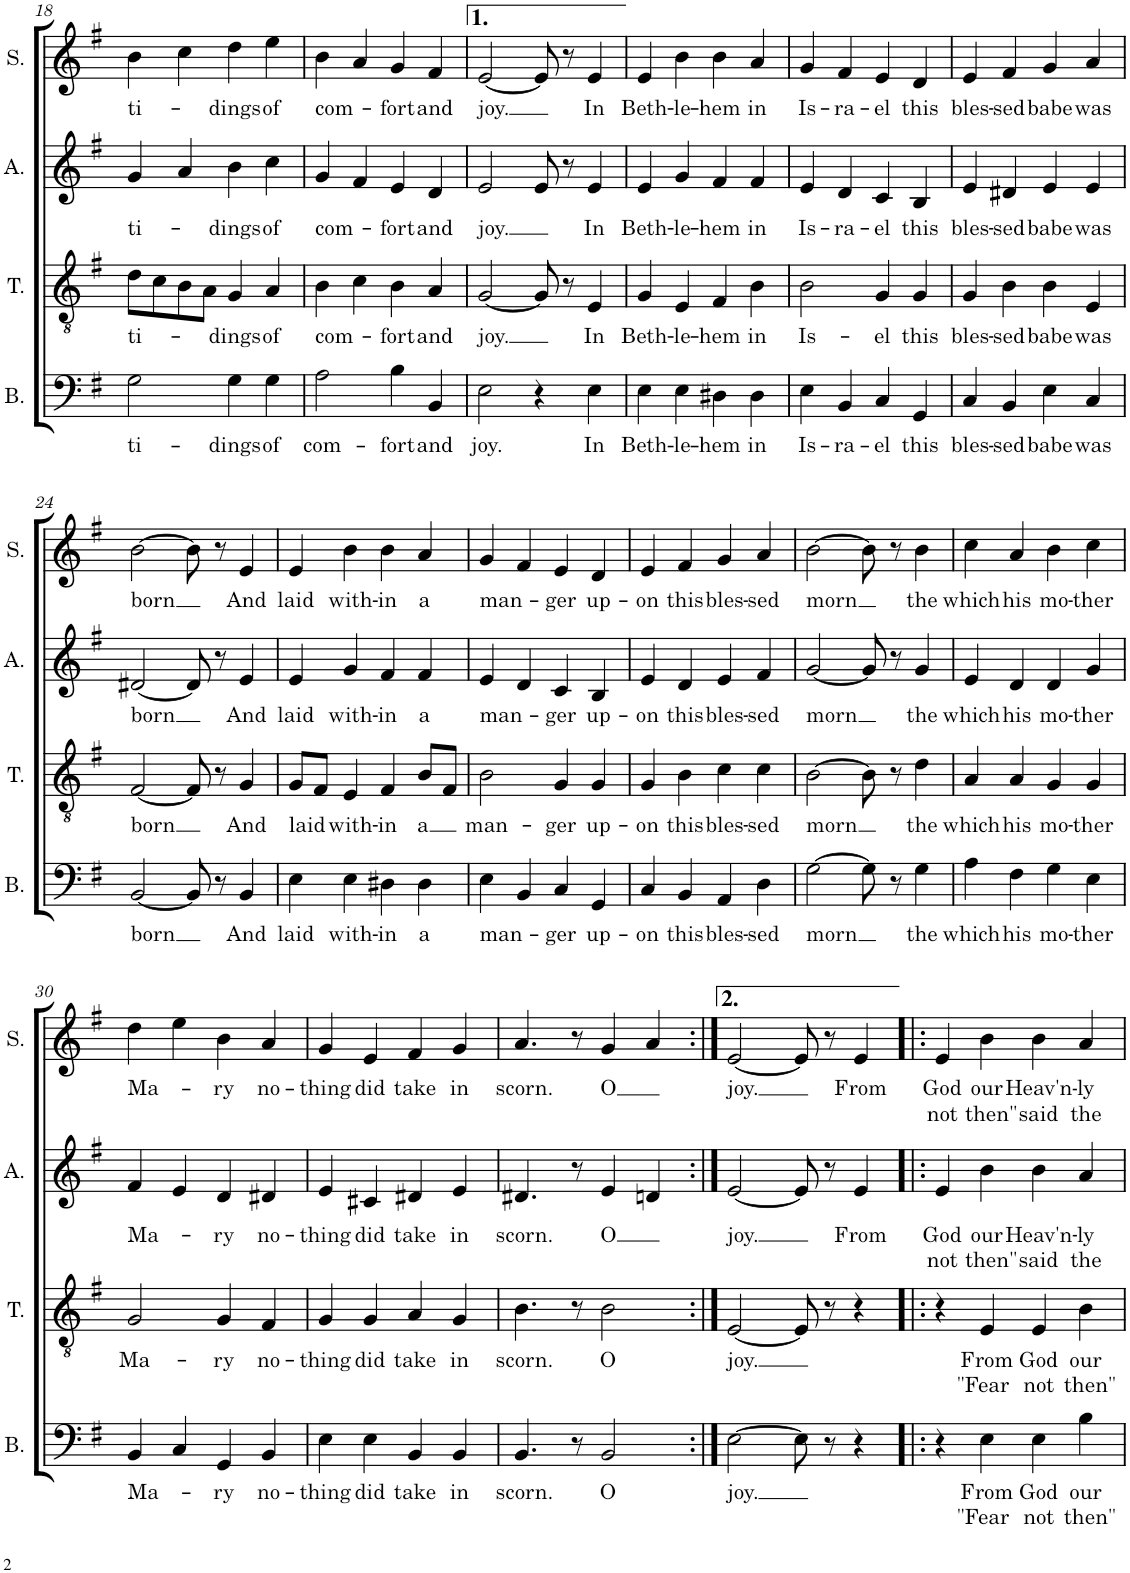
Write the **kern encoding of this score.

**kern	**text	**text	**kern	**text	**text	**kern	**text	**text	**kern	**text	**text
*part4	*part4	*part4	*part3	*part3	*part3	*part2	*part2	*part2	*part1	*part1	*part1
*staff4	*staff4	*staff4	*staff3	*staff3	*staff3	*staff2	*staff2	*staff2	*staff1	*staff1	*staff1
*I"Bass	*	*	*I"Tenor	*	*	*I"Alto	*	*	*I"Soprano	*	*
*I'B.	*	*	*I'T.	*	*	*I'A.	*	*	*I'S.	*	*
!!LO:PB:g=z
*clefF4	*	*	*clefGv2	*	*	*clefG2	*	*	*clefG2	*	*
*k[f#]	*	*	*k[f#]	*	*	*k[f#]	*	*	*k[f#]	*	*
*M2/2	*	*	*M2/2	*	*	*M2/2	*	*	*M2/2	*	*
*met(c|)	*	*	*met(c|)	*	*	*met(c|)	*	*	*met(c|)	*	*
=18	=18	=18	=18	=18	=18	=18	=18	=18	=18	=18	=18
!	!LO:LY:b	!	!	!LO:LY:b	!	!	!LO:LY:b	!	!	!LO:LY:b	!
2G\	ti-	.	8d\L	ti-	.	4g/	ti-	.	4b\	ti-	.
.	.	.	8c\	.	.	.	.	.	.	.	.
.	.	.	8B\	.	.	4a/	.	.	4cc\	.	.
.	.	.	8A\J	.	.	.	.	.	.	.	.
!	!LO:LY:b	!	!	!LO:LY:b	!	!	!LO:LY:b	!	!	!LO:LY:b	!
4G\	-dings	.	4G/	dings	.	4b\	-dings	.	4dd\	-dings	.
!	!LO:LY:b	!	!	!LO:LY:b	!	!	!LO:LY:b	!	!	!LO:LY:b	!
4G\	of	.	4A/	of	.	4cc\	of	.	4ee\	of	.
=19	=19	=19	=19	=19	=19	=19	=19	=19	=19	=19	=19
!	!LO:LY:b	!	!	!LO:LY:b	!	!	!LO:LY:b	!	!	!LO:LY:b	!
2A\	com-	.	4B\	-com-	.	4g/	com-	.	4b\	com-	.
.	.	.	4c\	.	.	4f#/	.	.	4a/	.	.
!	!LO:LY:b	!	!	!LO:LY:b	!	!	!LO:LY:b	!	!	!LO:LY:b	!
4B\	-fort	.	4B\	-fort	.	4e/	-fort	.	4g/	-fort	.
!	!LO:LY:b	!	!	!LO:LY:b	!	!	!LO:LY:b	!	!	!LO:LY:b	!
4BB/	and	.	4A/	and	.	4d/	and	.	4f#/	and	.
=20	=20	=20	=20	=20	=20	=20	=20	=20	=20	=20	=20
!	!LO:LY:b	!	!	!LO:LY:b	!	!	!LO:LY:b	!	!	!LO:LY:b	!
2E\	joy.	.	[2G/	joy.	.	2e/	joy.	.	[2e/	joy.	.
4r	.	.	8G/]	.	.	8e/	.	.	8e/]	.	.
.	.	.	8r	.	.	8r	.	.	8r	.	.
!	!LO:LY:b	!	!	!LO:LY:b	!	!	!LO:LY:b	!	!	!LO:LY:b	!
4E\	In	.	4E/	In	.	4e/	In	.	4e/	In	.
=21	=21	=21	=21	=21	=21	=21	=21	=21	=21	=21	=21
!	!LO:LY:b	!	!	!LO:LY:b	!	!	!LO:LY:b	!	!	!LO:LY:b	!
4E\	Beth-	.	4G/	Beth-	.	4e/	Beth-	.	4e/	Beth-	.
!	!LO:LY:b	!	!	!LO:LY:b	!	!	!LO:LY:b	!	!	!LO:LY:b	!
4E\	-le-	.	4E/	-le-	.	4g/	-le-	.	4b\	-le-	.
!	!LO:LY:b	!	!	!LO:LY:b	!	!	!LO:LY:b	!	!	!LO:LY:b	!
4D#X\	-hem	.	4F#/	-hem	.	4f#/	-hem	.	4b\	-hem	.
!	!LO:LY:b	!	!	!LO:LY:b	!	!	!LO:LY:b	!	!	!LO:LY:b	!
4D#\	in	.	4B\	in	.	4f#/	in	.	4a/	in	.
=22	=22	=22	=22	=22	=22	=22	=22	=22	=22	=22	=22
!	!LO:LY:b	!	!	!LO:LY:b	!	!	!LO:LY:b	!	!	!LO:LY:b	!
4E\	Is-	.	2B\	Is-	.	4e/	Is-	.	4g/	Is-	.
!	!LO:LY:b	!	!	!	!	!	!LO:LY:b	!	!	!LO:LY:b	!
4BB/	-ra-	.	.	.	.	4d/	-ra-	.	4f#/	-ra-	.
!	!LO:LY:b	!	!	!LO:LY:b	!	!	!LO:LY:b	!	!	!LO:LY:b	!
4C/	-el	.	4G/	el	.	4c/	-el	.	4e/	-el	.
!	!LO:LY:b	!	!	!LO:LY:b	!	!	!LO:LY:b	!	!	!LO:LY:b	!
4GG/	this	.	4G/	this	.	4B/	this	.	4d/	this	.
=23	=23	=23	=23	=23	=23	=23	=23	=23	=23	=23	=23
!	!LO:LY:b	!	!	!LO:LY:b	!	!	!LO:LY:b	!	!	!LO:LY:b	!
4C/	bles-	.	4G/	bles-	.	4e/	bles-	.	4e/	bles-	.
!	!LO:LY:b	!	!	!LO:LY:b	!	!	!LO:LY:b	!	!	!LO:LY:b	!
4BB/	-sed	.	4B\	-sed	.	4d#X/	-sed	.	4f#/	-sed	.
!	!LO:LY:b	!	!	!LO:LY:b	!	!	!LO:LY:b	!	!	!LO:LY:b	!
4E\	babe	.	4B\	babe	.	4e/	babe	.	4g/	babe	.
!	!LO:LY:b	!	!	!LO:LY:b	!	!	!LO:LY:b	!	!	!LO:LY:b	!
4C/	was	.	4E/	was	.	4e/	was	.	4a/	was	.
!!LO:LB:g=z
=24	=24	=24	=24	=24	=24	=24	=24	=24	=24	=24	=24
!	!LO:LY:b	!	!	!LO:LY:b	!	!	!LO:LY:b	!	!	!LO:LY:b	!
[2BB/	born	.	[2F#/	born	.	[2d#X/	born	.	[2b\	born	.
8BB/]	.	.	8F#/]	.	.	8d#/]	.	.	8b\]	.	.
8r	.	.	8r	.	.	8r	.	.	8r	.	.
!	!LO:LY:b	!	!	!LO:LY:b	!	!	!LO:LY:b	!	!	!LO:LY:b	!
4BB/	And	.	4G/	And	.	4e/	And	.	4e/	And	.
=25	=25	=25	=25	=25	=25	=25	=25	=25	=25	=25	=25
!	!LO:LY:b	!	!	!LO:LY:b	!	!	!LO:LY:b	!	!	!LO:LY:b	!
4E\	laid	.	8G/L	laid	.	4e/	laid	.	4e/	laid	.
.	.	.	8F#/J	.	.	.	.	.	.	.	.
!	!LO:LY:b	!	!	!LO:LY:b	!	!	!LO:LY:b	!	!	!LO:LY:b	!
4E\	with-	.	4E/	with-	.	4g/	with-	.	4b\	with-	.
!	!LO:LY:b	!	!	!LO:LY:b	!	!	!LO:LY:b	!	!	!LO:LY:b	!
4D#X\	-in	.	4F#/	-in	.	4f#/	-in	.	4b\	-in	.
!	!LO:LY:b	!	!	!LO:LY:b	!	!	!LO:LY:b	!	!	!LO:LY:b	!
4D#\	a	.	8B/L	a	.	4f#/	a	.	4a/	a	.
.	.	.	8F#/J	.	.	.	.	.	.	.	.
=26	=26	=26	=26	=26	=26	=26	=26	=26	=26	=26	=26
!	!LO:LY:b	!	!	!LO:LY:b	!	!	!LO:LY:b	!	!	!LO:LY:b	!
4E\	man-	.	2B\	man-	.	4e/	man-	.	4g/	man-	.
4BB/	.	.	.	.	.	4d/	.	.	4f#/	.	.
!	!LO:LY:b	!	!	!LO:LY:b	!	!	!LO:LY:b	!	!	!LO:LY:b	!
4C/	-ger	.	4G/	-ger	.	4c/	-ger	.	4e/	-ger	.
!	!LO:LY:b	!	!	!LO:LY:b	!	!	!LO:LY:b	!	!	!LO:LY:b	!
4GG/	up-	.	4G/	up-	.	4B/	up-	.	4d/	up-	.
=27	=27	=27	=27	=27	=27	=27	=27	=27	=27	=27	=27
!	!LO:LY:b	!	!	!LO:LY:b	!	!	!LO:LY:b	!	!	!LO:LY:b	!
4C/	-on	.	4G/	-on	.	4e/	-on	.	4e/	-on	.
!	!LO:LY:b	!	!	!LO:LY:b	!	!	!LO:LY:b	!	!	!LO:LY:b	!
4BB/	this	.	4B\	this	.	4d/	this	.	4f#/	this	.
!	!LO:LY:b	!	!	!LO:LY:b	!	!	!LO:LY:b	!	!	!LO:LY:b	!
4AA/	bles-	.	4c\	bles-	.	4e/	bles-	.	4g/	bles-	.
!	!LO:LY:b	!	!	!LO:LY:b	!	!	!LO:LY:b	!	!	!LO:LY:b	!
4D\	-sed	.	4c\	-sed	.	4f#/	-sed	.	4a/	-sed	.
=28	=28	=28	=28	=28	=28	=28	=28	=28	=28	=28	=28
!	!LO:LY:b	!	!	!LO:LY:b	!	!	!LO:LY:b	!	!	!LO:LY:b	!
[2G\	morn	.	[2B\	morn	.	[2g/	morn	.	[2b\	morn	.
8G\]	.	.	8B\]	.	.	8g/]	.	.	8b\]	.	.
8r	.	.	8r	.	.	8r	.	.	8r	.	.
!	!LO:LY:b	!	!	!LO:LY:b	!	!	!LO:LY:b	!	!	!LO:LY:b	!
4G\	the	.	4d\	the	.	4g/	the	.	4b\	the	.
=29	=29	=29	=29	=29	=29	=29	=29	=29	=29	=29	=29
!	!LO:LY:b	!	!	!LO:LY:b	!	!	!LO:LY:b	!	!	!LO:LY:b	!
4A\	which	.	4A/	which	.	4e/	which	.	4cc\	which	.
!	!LO:LY:b	!	!	!LO:LY:b	!	!	!LO:LY:b	!	!	!LO:LY:b	!
4F#\	his	.	4A/	his	.	4d/	his	.	4a/	his	.
!	!LO:LY:b	!	!	!LO:LY:b	!	!	!LO:LY:b	!	!	!LO:LY:b	!
4G\	mo-	.	4G/	mo-	.	4d/	mo-	.	4b\	mo-	.
!	!LO:LY:b	!	!	!LO:LY:b	!	!	!LO:LY:b	!	!	!LO:LY:b	!
4E\	-ther	.	4G/	-ther	.	4g/	-ther	.	4cc\	-ther	.
!!LO:LB:g=z
=30	=30	=30	=30	=30	=30	=30	=30	=30	=30	=30	=30
!	!LO:LY:b	!	!	!LO:LY:b	!	!	!LO:LY:b	!	!	!LO:LY:b	!
4BB/	Ma-	.	2G/	Ma-	.	4f#/	Ma-	.	4dd\	Ma-	.
4C/	.	.	.	.	.	4e/	.	.	4ee\	.	.
!	!LO:LY:b	!	!	!LO:LY:b	!	!	!LO:LY:b	!	!	!LO:LY:b	!
4GG/	-ry	.	4G/	-ry	.	4d/	-ry	.	4b\	-ry	.
!	!LO:LY:b	!	!	!LO:LY:b	!	!	!LO:LY:b	!	!	!LO:LY:b	!
4BB/	no-	.	4F#/	no-	.	4d#X/	no-	.	4a/	no-	.
=31	=31	=31	=31	=31	=31	=31	=31	=31	=31	=31	=31
!	!LO:LY:b	!	!	!LO:LY:b	!	!	!LO:LY:b	!	!	!LO:LY:b	!
4E\	-thing	.	4G/	-thing	.	4e/	-thing	.	4g/	-thing	.
!	!LO:LY:b	!	!	!LO:LY:b	!	!	!LO:LY:b	!	!	!LO:LY:b	!
4E\	did	.	4G/	did	.	4c#X/	did	.	4e/	did	.
!	!LO:LY:b	!	!	!LO:LY:b	!	!	!LO:LY:b	!	!	!LO:LY:b	!
4BB/	take	.	4A/	take	.	4d#X/	take	.	4f#/	take	.
!	!LO:LY:b	!	!	!LO:LY:b	!	!	!LO:LY:b	!	!	!LO:LY:b	!
4BB/	in	.	4G/	in	.	4e/	in	.	4g/	in	.
=32	=32	=32	=32	=32	=32	=32	=32	=32	=32	=32	=32
!	!LO:LY:b	!	!	!LO:LY:b	!	!	!LO:LY:b	!	!	!LO:LY:b	!
4.BB/	scorn.	.	4.B\	scorn.	.	4.d#X/	scorn.	.	4.a/	scorn.	.
8r	.	.	8r	.	.	8r	.	.	8r	.	.
!	!LO:LY:b	!	!	!LO:LY:b	!	!	!LO:LY:b	!	!	!LO:LY:b	!
2BB/	O	.	2B\	O	.	4e/	O	.	4g/	O	.
.	.	.	.	.	.	4dn/	.	.	4a/	.	.
=33:|!	=33:|!	=33:|!	=33:|!	=33:|!	=33:|!	=33:|!	=33:|!	=33:|!	=33:|!	=33:|!	=33:|!
!	!LO:LY:b	!	!	!LO:LY:b	!	!	!LO:LY:b	!	!	!LO:LY:b	!
[2E\	joy.	.	[2E/	joy.	.	[2e/	joy.	.	[2e/	joy.	.
8E\]	.	.	8E/]	.	.	8e/]	.	.	8e/]	.	.
8r	.	.	8r	.	.	8r	.	.	8r	.	.
!	!	!	!	!	!	!	!LO:LY:b	!	!	!LO:LY:b	!
4r	.	.	4r	.	.	4e/	From	.	4e/	From	.
=34!|:	=34!|:	=34!|:	=34!|:	=34!|:	=34!|:	=34!|:	=34!|:	=34!|:	=34!|:	=34!|:	=34!|:
!	!	!	!	!	!	!	!LO:LY:b	!LO:LY:b	!	!LO:LY:b	!LO:LY:b
4r	.	.	4r	.	.	4e/	God	not	4e/	God	not
!	!LO:LY:b	!LO:LY:b	!	!LO:LY:b	!LO:LY:b	!	!LO:LY:b	!LO:LY:b	!	!LO:LY:b	!LO:LY:b
4E\	From	"Fear	4E/	From	"Fear	4b\	our	then"	4b\	our	then"
!	!LO:LY:b	!LO:LY:b	!	!LO:LY:b	!LO:LY:b	!	!LO:LY:b	!LO:LY:b	!	!LO:LY:b	!LO:LY:b
4E\	God	not	4E/	God	not	4b\	Heav'n-	said	4b\	Heav'n-	said
!	!LO:LY:b	!LO:LY:b	!	!LO:LY:b	!LO:LY:b	!	!LO:LY:b	!LO:LY:b	!	!LO:LY:b	!LO:LY:b
4B\	our	then"	4B\	our	then"	4a/	-ly	the	4a/	-ly	the
=	=	=	=	=	=	=	=	=	=	=	=
*-	*-	*-	*-	*-	*-	*-	*-	*-	*-	*-	*-
